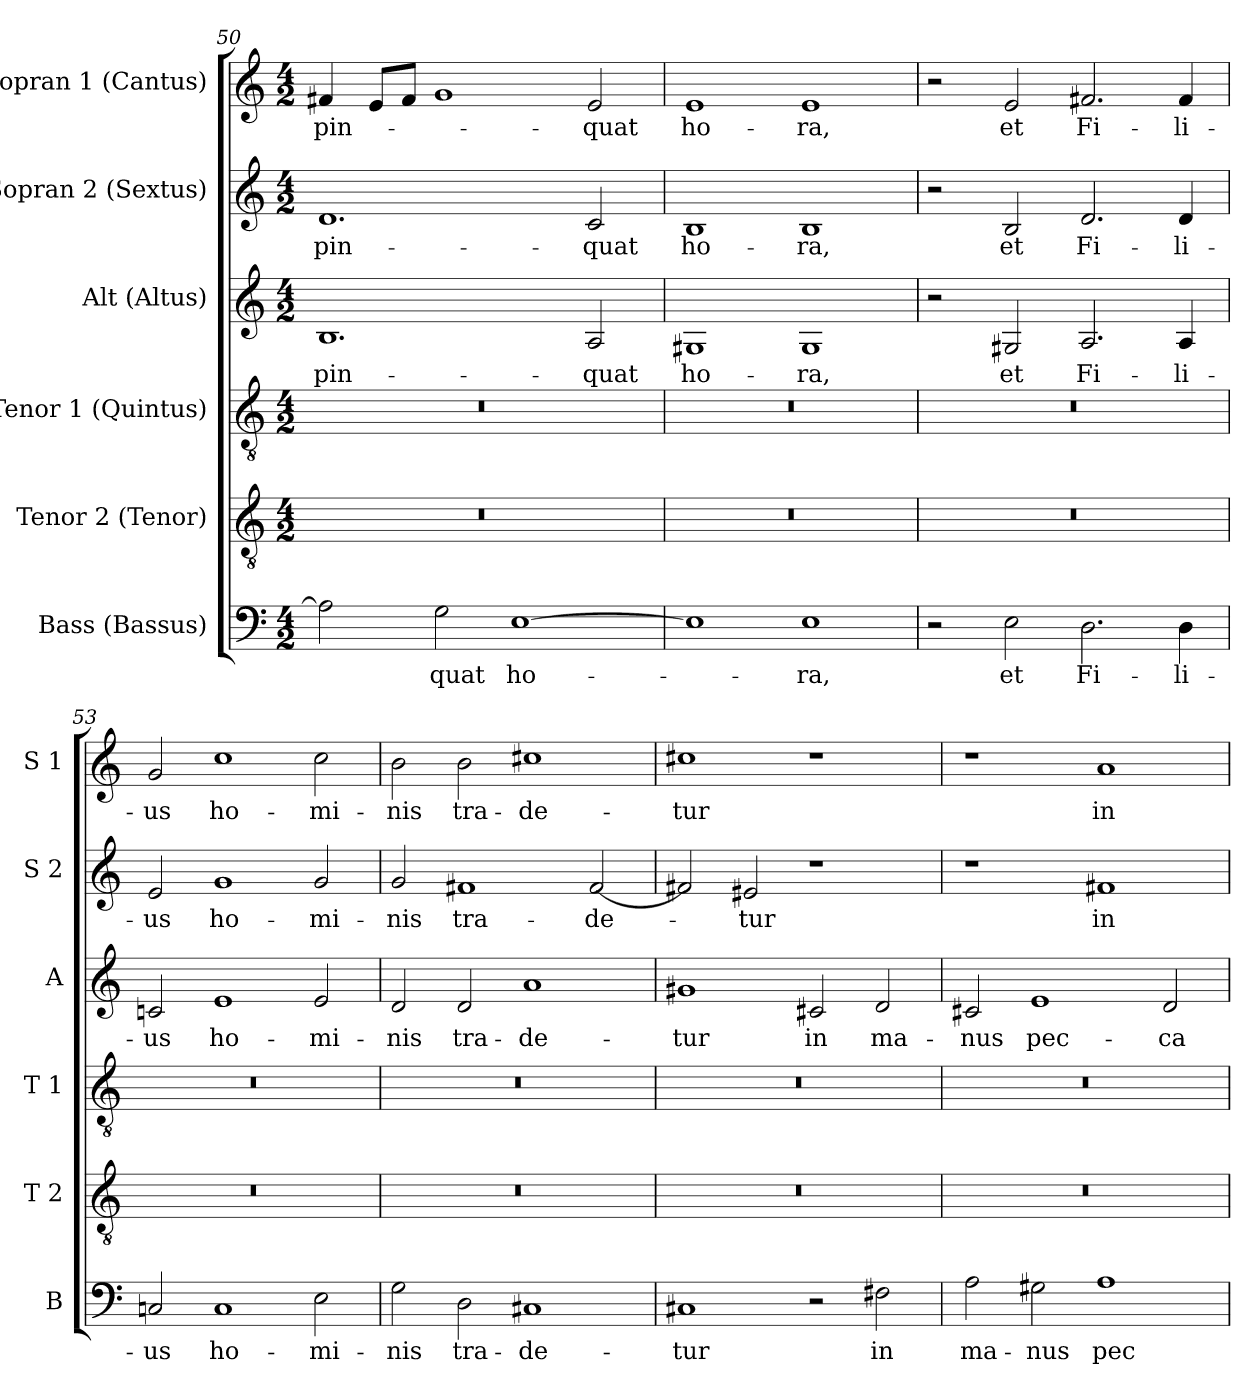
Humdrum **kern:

**kern	**text	**kern	**kern	**kern	**text	**kern	**text	**kern	**text
*part6	*part6	*part5	*part4	*part3	*part3	*part2	*part2	*part1	*part1
*staff6	*staff6	*staff5	*staff4	*staff3	*staff3	*staff2	*staff2	*staff1	*staff1
*I"Bass (Bassus)	*	*I"Tenor 2 (Tenor)	*I"Tenor 1 (Quintus)	*I"Alt (Altus)	*	*I"Sopran 2 (Sextus)	*	*I"Sopran 1 (Cantus)	*
*I'B	*	*I'T 2	*I'T 1	*I'A	*	*I'S 2	*	*I'S 1	*
!!LO:LB:g=z
*clefF4	*	*clefGv2	*clefGv2	*clefG2	*	*clefG2	*	*clefG2	*
*k[]	*	*k[]	*k[]	*k[]	*	*k[]	*	*k[]	*
*C:	*	*C:	*C:	*C:	*	*C:	*	*C:	*
*M4/2	*	*M4/2	*M4/2	*M4/2	*	*M4/2	*	*M4/2	*
=50	=50	=50	=50	=50	=50	=50	=50	=50	=50
!	!	!	!	!	!LO:LY:b	!	!LO:LY:b	!	!LO:LY:b
2A\]	.	0r	0r	1.B	-pin-	1.d	-pin-	4f#X/	-pin-
.	.	.	.	.	.	.	.	8e/L	.
.	.	.	.	.	.	.	.	8f#/J	.
!	!LO:LY:b	!	!	!	!	!	!	!	!
2G\	-quat	.	.	.	.	.	.	1g	.
!	!LO:LY:b	!	!	!	!	!	!	!	!
[1E	ho-	.	.	.	.	.	.	.	.
!	!	!	!	!	!LO:LY:b	!	!LO:LY:b	!	!LO:LY:b
.	.	.	.	2A/	-quat	2c/	-quat	2e/	-quat
=51	=51	=51	=51	=51	=51	=51	=51	=51	=51
!	!	!	!	!	!LO:LY:b	!	!LO:LY:b	!	!LO:LY:b
1E]	.	0r	0r	1G#X	ho-	1B	ho-	1e	ho-
!	!LO:LY:b	!	!	!	!LO:LY:b	!	!LO:LY:b	!	!LO:LY:b
1E	-ra,	.	.	1G#	-ra,	1B	-ra,	1e	-ra,
=52	=52	=52	=52	=52	=52	=52	=52	=52	=52
2r	.	0r	0r	2r	.	2r	.	2r	.
!	!LO:LY:b	!	!	!	!LO:LY:b	!	!LO:LY:b	!	!LO:LY:b
2E\	et	.	.	2G#X/	et	2B/	et	2e/	et
!	!LO:LY:b	!	!	!	!LO:LY:b	!	!LO:LY:b	!	!LO:LY:b
2.D\	Fi-	.	.	2.A/	Fi-	2.d/	Fi-	2.f#X/	Fi-
!	!LO:LY:b	!	!	!	!LO:LY:b	!	!LO:LY:b	!	!LO:LY:b
4D\	-li-	.	.	4A/	-li-	4d/	-li-	4f#/	-li-
=53	=53	=53	=53	=53	=53	=53	=53	=53	=53
!	!LO:LY:b	!	!	!	!LO:LY:b	!	!LO:LY:b	!	!LO:LY:b
2Cn/	-us	0r	0r	2cn/	-us	2e/	-us	2g/	-us
!	!LO:LY:b	!	!	!	!LO:LY:b	!	!LO:LY:b	!	!LO:LY:b
1C	ho-	.	.	1e	ho-	1g	ho-	1cc	ho-
!	!LO:LY:b	!	!	!	!LO:LY:b	!	!LO:LY:b	!	!LO:LY:b
2E\	-mi-	.	.	2e/	-mi-	2g/	-mi-	2cc\	-mi-
=54	=54	=54	=54	=54	=54	=54	=54	=54	=54
!	!LO:LY:b	!	!	!	!LO:LY:b	!	!LO:LY:b	!	!LO:LY:b
2G\	-nis	0r	0r	2d/	-nis	2g/	-nis	2b\	-nis
!	!LO:LY:b	!	!	!	!LO:LY:b	!	!LO:LY:b	!	!LO:LY:b
2D\	tra-	.	.	2d/	tra-	1f#X	tra-	2b\	tra-
!	!LO:LY:b	!	!	!	!LO:LY:b	!	!	!	!LO:LY:b
1C#X	-de-	.	.	1a	-de-	.	.	1cc#X	-de-
!	!	!	!	!	!	!	!LO:LY:b	!	!
.	.	.	.	.	.	[2f#/	-de-	.	.
!!LO:PB:g=z
=55	=55	=55	=55	=55	=55	=55	=55	=55	=55
!	!LO:LY:b	!	!	!	!LO:LY:b	!	!	!	!LO:LY:b
1C#X	-tur	0r	0r	1g#X	-tur	2f#X/]	.	1cc#X	-tur
!	!	!	!	!	!	!	!LO:LY:b	!	!
.	.	.	.	.	.	2e#X/	-tur	.	.
!	!	!	!	!	!LO:LY:b	!	!	!	!
2r	.	.	.	2c#X/	in	1r	.	1r	.
!	!LO:LY:b	!	!	!	!LO:LY:b	!	!	!	!
2F#X\	in	.	.	2d/	ma-	.	.	.	.
=56	=56	=56	=56	=56	=56	=56	=56	=56	=56
!	!LO:LY:b	!	!	!	!LO:LY:b	!	!	!	!
2A\	ma-	0r	0r	2c#X/	-nus	1r	.	1r	.
!	!LO:LY:b	!	!	!	!LO:LY:b	!	!	!	!
2G#X\	-nus	.	.	1e	pec-	.	.	.	.
!	!LO:LY:b	!	!	!	!	!	!LO:LY:b	!	!LO:LY:b
1A	pec-	.	.	.	.	1f#X	in	1a	in
!	!	!	!	!	!LO:LY:b	!	!	!	!
.	.	.	.	2d/	-ca-	.	.	.	.
=	=	=	=	=	=	=	=	=	=
*-	*-	*-	*-	*-	*-	*-	*-	*-	*-
